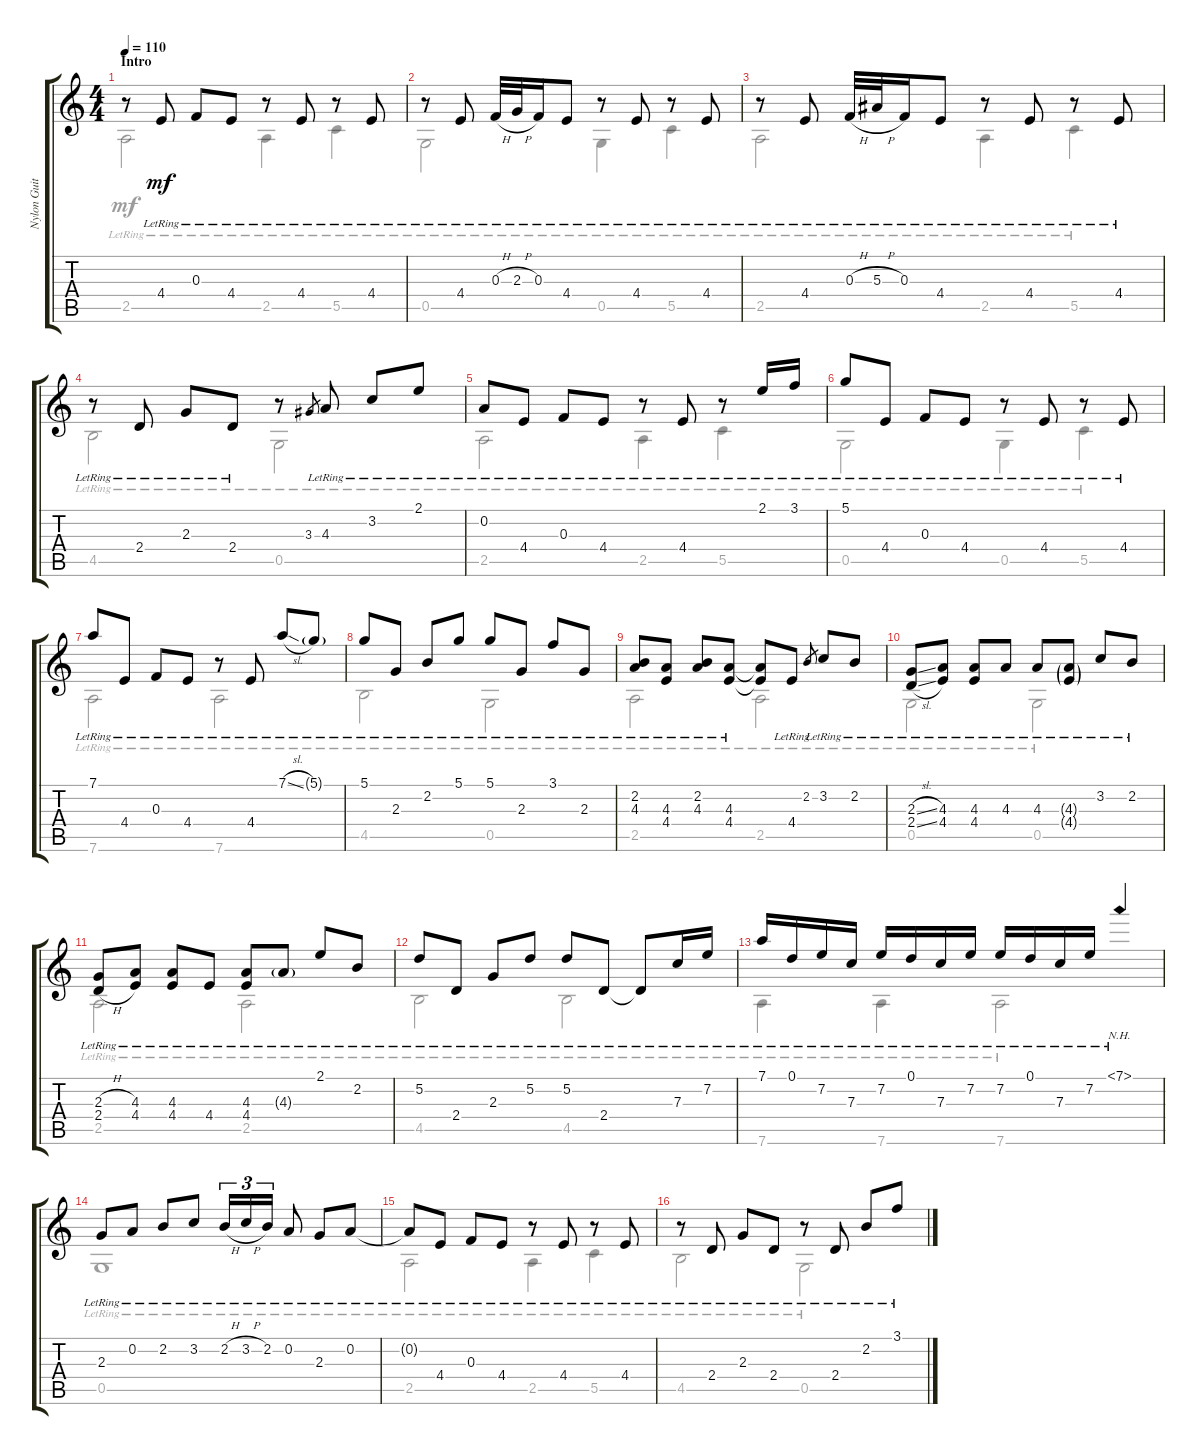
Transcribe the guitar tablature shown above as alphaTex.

\track ("Nylon Guitar" "Nylon Guit") {instrument acousticguitarnylon}
\staff {score tabs}
\tuning (D4 A3 F3 C3 G2 D2) {hide}
\voice
\ts (4 4)
\section ("" "Intro")
\tempo 110
\clef g2
\ks c
r.8{dy mf instrument acousticguitarnylon} 4.4{lr}.8 0.3{lr}.8 4.4{lr}.8 r.8 4.4{lr}.8 r.8 4.4{lr}.8 |
r.8 4.4{lr}.8 0.3{h lr}.32 2.3{h lr}.32 0.3{lr}.16 4.4{lr}.8 r.8 4.4{lr}.8 r.8 4.4{lr}.8 |
r.8 4.4{lr}.8 0.3{h lr}.32 5.3{h lr}.32 0.3{lr}.16 4.4{lr}.8 r.8 4.4{lr}.8 r.8 4.4{lr}.8 |
r.8 2.4{lr}.8 2.3{lr}.8 2.4{lr}.8 r.8 3.3.8{gr} 4.3{lr}.8 3.2{lr}.8 2.1{lr}.8 |
0.2{lr}.8 4.4{lr}.8 0.3{lr}.8 4.4{lr}.8 r.8 4.4{lr}.8 r.8 2.1{lr}.16 3.1{lr}.16 |
5.1{lr}.8 4.4{lr}.8 0.3{lr}.8 4.4{lr}.8 r.8 4.4{lr}.8 r.8 4.4{lr}.8 |
7.1{lr}.8 4.4{lr}.8 0.3{lr}.8 4.4{lr}.8 r.8 4.4{lr}.8 7.1{sl lr}.8 5.1{g lr}.8 |
5.1{lr}.8 2.3{lr}.8 2.2{lr}.8 5.1{lr}.8 5.1{lr}.8 2.3{lr}.8 3.1{lr}.8 2.3{lr}.8 |
(2.2{lr} 4.3{lr}).8 (4.3{lr} 4.4{lr}).8 (2.2{lr} 4.3{lr}).8 (4.3{lr} 4.4{lr}).8 (4.3{t} 4.4{t}).8 4.4{lr}.8 2.2.8{gr} 3.2{lr}.8 2.2{lr}.8 |
(2.3{sl lr} 2.4{sl lr}).8 (4.3{lr} 4.4{lr}).8 (4.3{lr} 4.4{lr}).8 4.3{lr}.8 4.3{lr}.8 (4.3{g lr} 4.4{g lr}).8 3.2{lr}.8 2.2{lr}.8 |
(2.3{h lr} 2.4{h lr}).8 (4.3{lr} 4.4{lr}).8 (4.3{lr} 4.4{lr}).8 4.4{lr}.8 (4.3{lr} 4.4{lr}).8 4.3{g lr}.8 2.1{lr}.8 2.2{lr}.8 |
5.2{lr}.8 2.4{lr}.8 2.3{lr}.8 5.2{lr}.8 5.2{lr}.8 2.4{lr}.8 2.4{lr t}.8 7.3{lr}.16 7.2{lr}.16 |
7.1{lr}.16 0.1{lr}.16 7.2{lr}.16 7.3{lr}.16 7.2{lr}.16 0.1{lr}.16 7.3{lr}.16 7.2{lr}.16 7.2{lr}.16 0.1{lr}.16 7.3{lr}.16 7.2{lr}.16 7.1{nh lr}.4 |
2.3{lr}.8 0.2{lr}.8 2.2{lr}.8 3.2{lr}.8 2.2{h lr}.16{tu (3 2)} 3.2{h lr}.16{tu (3 2)} 2.2{lr}.16{tu (3 2)} 0.2{lr}.8 2.3{lr}.8 0.2{lr}.8 |
0.2{lr t}.8 4.4{lr}.8 0.3{lr}.8 4.4{lr}.8 r.8 4.4{lr}.8 r.8 4.4{lr}.8 |
r.8 2.4{lr}.8 2.3{lr}.8 2.4{lr}.8 r.8 2.4{lr}.8 2.2{lr}.8 3.1{lr}.8
\voice
\clef g2
\ottava regular
\simile none
\ks c
2.5{lr}.2{dy mf} 2.5{lr}.4 5.5{lr}.4 |
0.5{lr}.2 0.5{lr}.4 5.5{lr}.4 |
2.5{lr}.2 2.5{lr}.4 5.5{lr}.4 |
4.5{lr}.2 0.5{lr}.2 |
2.5{lr}.2 2.5{lr}.4 5.5{lr}.4 |
0.5{lr}.2 0.5{lr}.4 5.5{lr}.4 |
7.6{lr}.2 7.6{lr}.2 |
4.5{lr}.2 0.5{lr}.2 |
2.5{lr}.2 2.5{lr}.2 |
0.5{lr}.2 0.5{lr}.2 |
2.5{lr}.2 2.5{lr}.2 |
4.5{lr}.2 4.5{lr}.2 |
7.6{lr}.4 7.6{lr}.4 7.6{lr}.2 |
0.5{lr}.1 |
2.5{lr}.2 2.5{lr}.4 5.5{lr}.4 |
4.5{lr}.2 0.5{lr}.2
